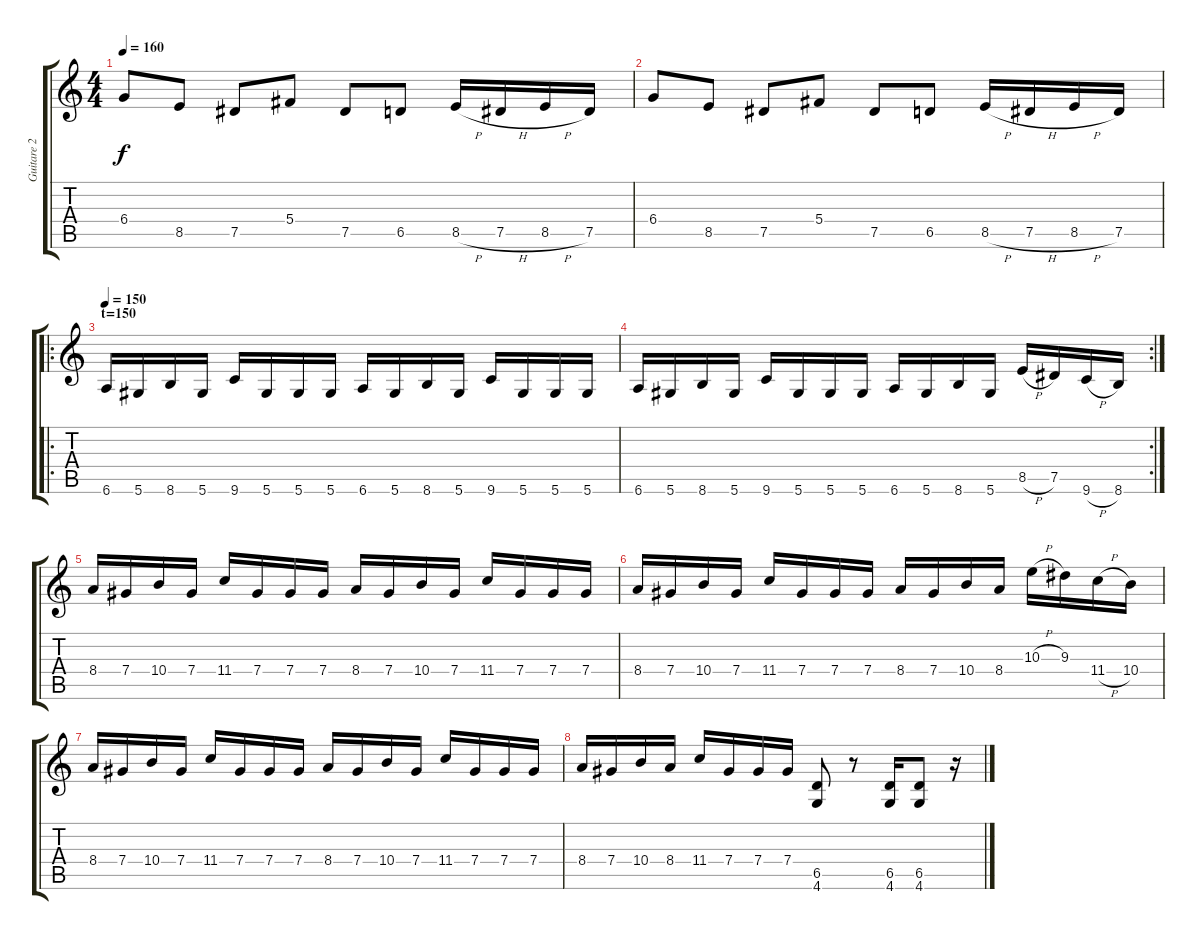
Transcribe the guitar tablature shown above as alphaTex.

\track ("Guitare 2" "Guitare 2") {instrument distortionguitar}
\staff {score tabs}
\tuning (Eb4 Bb3 Gb3 Db3 Ab2 Eb2) {hide}
\ts (4 4)
\tempo 160
\clef g2
\ks c
6.4.8{dy f} 8.5.8 7.5.8 5.4.8 7.5.8 6.5.8 8.5{h}.16 7.5{h}.16 8.5{h}.16 7.5.16 |
6.4.8 8.5.8 7.5.8 5.4.8 7.5.8 6.5.8 8.5{h}.16 7.5{h}.16 8.5{h}.16 7.5.16 |
\ro
\section ("" "t=150")
\tempo 150
6.6.16 5.6.16 8.6.16 5.6.16 9.6.16 5.6.16 5.6.16 5.6.16 6.6.16 5.6.16 8.6.16 5.6.16 9.6.16 5.6.16 5.6.16 5.6.16 |
\rc 2
6.6.16 5.6.16 8.6.16 5.6.16 9.6.16 5.6.16 5.6.16 5.6.16 6.6.16 5.6.16 8.6.16 5.6.16 8.5{h}.16 7.5.16 9.6{h}.16 8.6.16 |
8.4.16 7.4.16 10.4.16 7.4.16 11.4.16 7.4.16 7.4.16 7.4.16 8.4.16 7.4.16 10.4.16 7.4.16 11.4.16 7.4.16 7.4.16 7.4.16 |
8.4.16 7.4.16 10.4.16 7.4.16 11.4.16 7.4.16 7.4.16 7.4.16 8.4.16 7.4.16 10.4.16 8.4.16 10.3{h}.16 9.3.16 11.4{h}.16 10.4.16 |
8.4.16 7.4.16 10.4.16 7.4.16 11.4.16 7.4.16 7.4.16 7.4.16 8.4.16 7.4.16 10.4.16 7.4.16 11.4.16 7.4.16 7.4.16 7.4.16 |
8.4.16 7.4.16 10.4.16 8.4.16 11.4.16 7.4.16 7.4.16 7.4.16 (6.5 4.6).8 r.8 (6.5 4.6).16 (6.5 4.6).8 r.16
